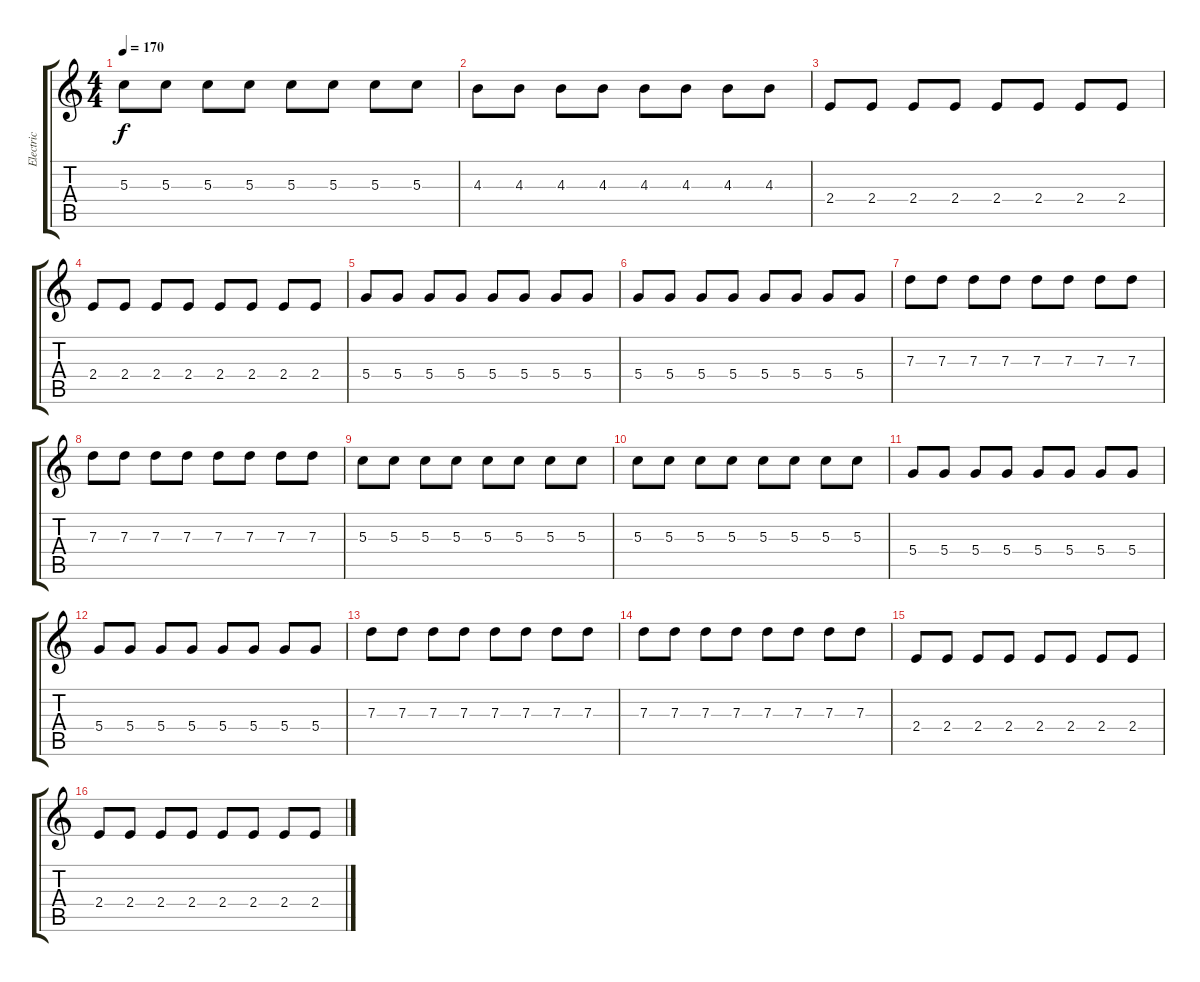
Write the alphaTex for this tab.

\track ("Electric" "Electric") {instrument electricguitarclean}
\staff {score tabs}
\tuning (E4 B3 G3 D3 A2 E2) {hide}
\ts (4 4)
\tempo 170
\clef g2
\ks c
5.3.8{dy f} 5.3.8 5.3.8 5.3.8 5.3.8 5.3.8 5.3.8 5.3.8 |
4.3.8 4.3.8 4.3.8 4.3.8 4.3.8 4.3.8 4.3.8 4.3.8 |
2.4.8 2.4.8 2.4.8 2.4.8 2.4.8 2.4.8 2.4.8 2.4.8 |
2.4.8 2.4.8 2.4.8 2.4.8 2.4.8 2.4.8 2.4.8 2.4.8 |
5.4.8 5.4.8 5.4.8 5.4.8 5.4.8 5.4.8 5.4.8 5.4.8 |
5.4.8 5.4.8 5.4.8 5.4.8 5.4.8 5.4.8 5.4.8 5.4.8 |
7.3.8 7.3.8 7.3.8 7.3.8 7.3.8 7.3.8 7.3.8 7.3.8 |
7.3.8 7.3.8 7.3.8 7.3.8 7.3.8 7.3.8 7.3.8 7.3.8 |
5.3.8 5.3.8 5.3.8 5.3.8 5.3.8 5.3.8 5.3.8 5.3.8 |
5.3.8 5.3.8 5.3.8 5.3.8 5.3.8 5.3.8 5.3.8 5.3.8 |
5.4.8 5.4.8 5.4.8 5.4.8 5.4.8 5.4.8 5.4.8 5.4.8 |
5.4.8 5.4.8 5.4.8 5.4.8 5.4.8 5.4.8 5.4.8 5.4.8 |
7.3.8 7.3.8 7.3.8 7.3.8 7.3.8 7.3.8 7.3.8 7.3.8 |
7.3.8 7.3.8 7.3.8 7.3.8 7.3.8 7.3.8 7.3.8 7.3.8 |
2.4.8 2.4.8 2.4.8 2.4.8 2.4.8 2.4.8 2.4.8 2.4.8 |
2.4.8 2.4.8 2.4.8 2.4.8 2.4.8 2.4.8 2.4.8 2.4.8
